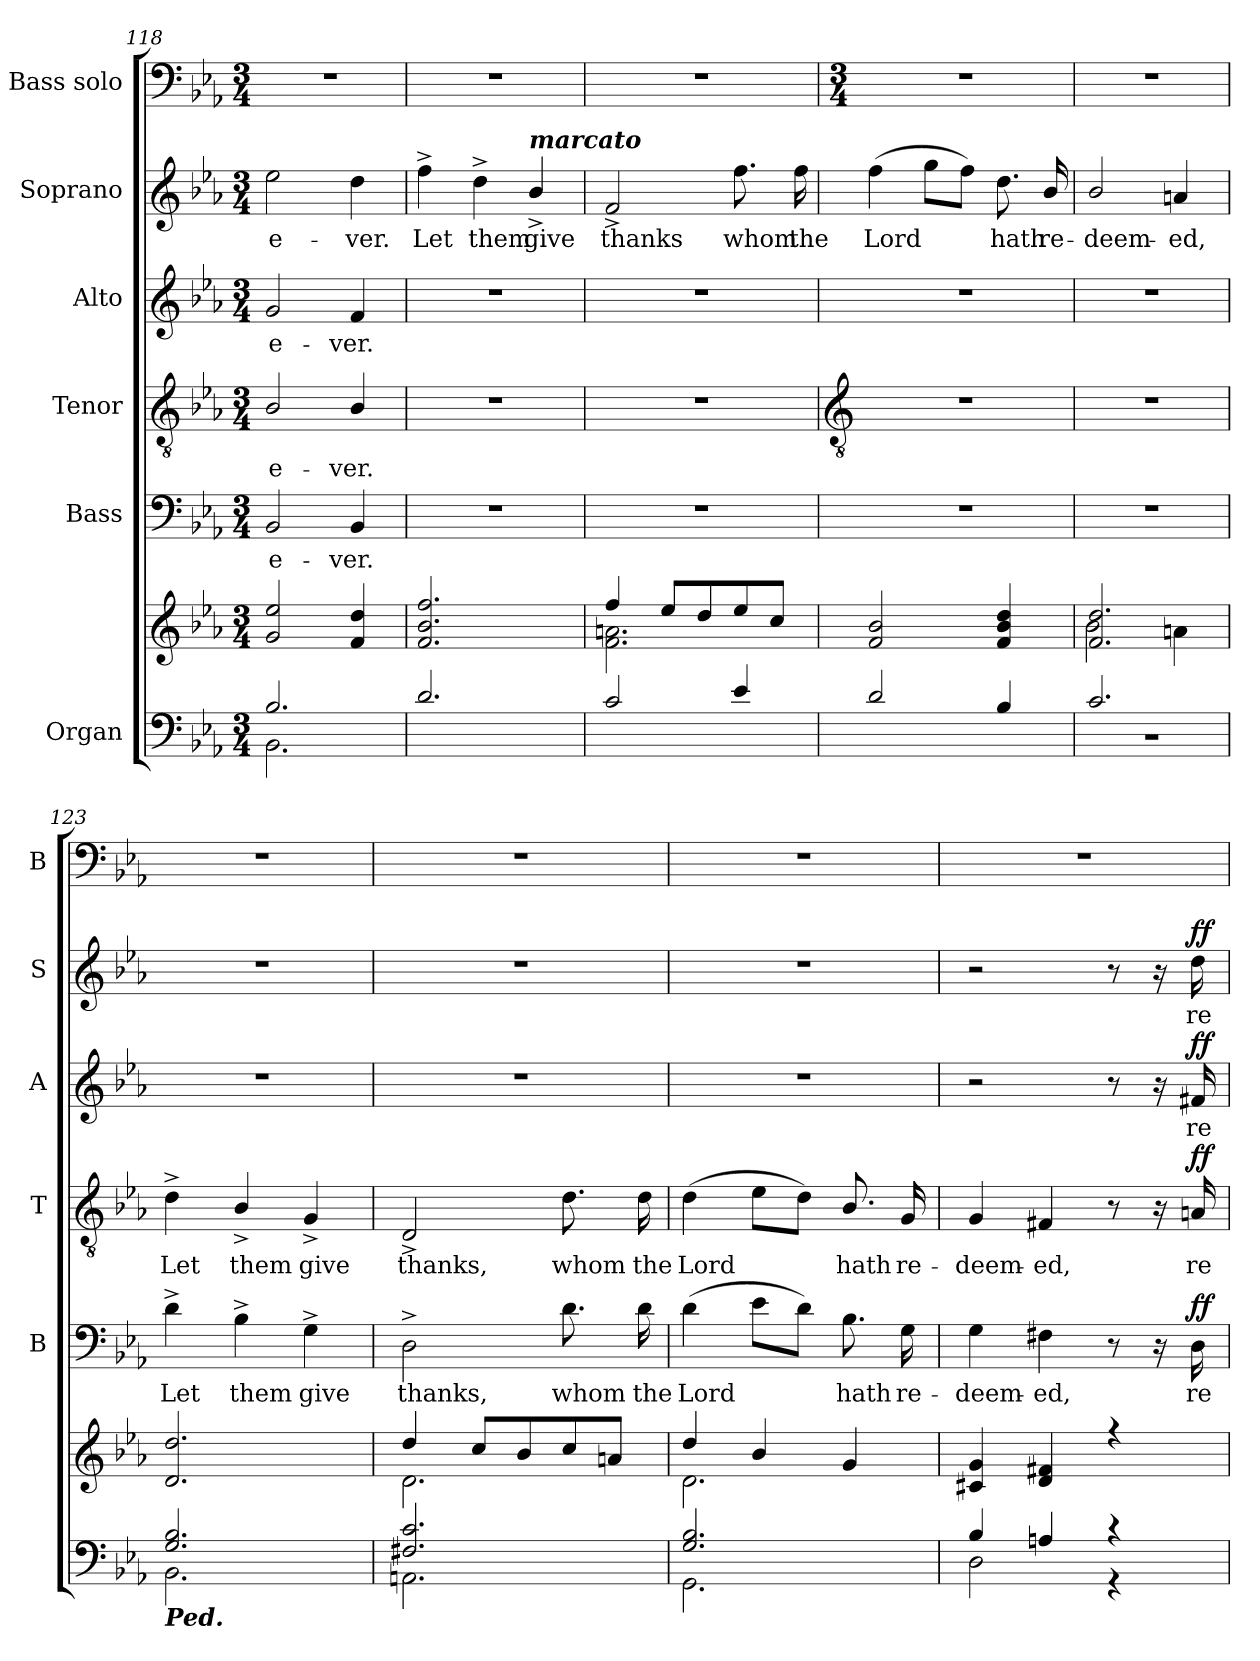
**kern	**kern	**kern	**text	**dynam	**kern	**text	**dynam	**kern	**text	**dynam	**kern	**text	**dynam	**kern
*part6	*part6	*part5	*part5	*part5	*part4	*part4	*part4	*part3	*part3	*part3	*part2	*part2	*part2	*part1
*staff7	*staff6	*staff5	*staff5	*staff5	*staff4	*staff4	*staff4	*staff3	*staff3	*staff3	*staff2	*staff2	*staff2	*staff1
*I"Organ	*	*I"Bass	*	*	*I"Tenor	*	*	*I"Alto	*	*	*I"Soprano	*	*	*I"Bass solo
*	*	*I'B	*	*	*I'T	*	*	*I'A	*	*	*I'S	*	*	*I'B
*clefF4	*clefG2	*clefF4	*	*	*clefGv2	*	*	*clefG2	*	*	*clefG2	*	*	*clefF4
*k[b-e-a-]	*k[b-e-a-]	*k[b-e-a-]	*	*	*k[b-e-a-]	*	*	*k[b-e-a-]	*	*	*k[b-e-a-]	*	*	*k[b-e-a-]
*E-:	*E-:	*E-:	*	*	*E-:	*	*	*E-:	*	*	*E-:	*	*	*E-:
*M3/4	*M3/4	*M3/4	*	*	*M3/4	*	*	*M3/4	*	*	*M3/4	*	*	*M3/4
=118	=118	=118	=118	=118	=118	=118	=118	=118	=118	=118	=118	=118	=118	=118
*^	*^	*	*	*	*	*	*	*	*	*	*	*	*	*
!	!	!	!	!	!LO:LY:b	!	!	!LO:LY:b	!	!	!LO:LY:b	!	!	!LO:LY:b	!	!
2.B-/	2.BB-\	2g 2ee-	2.ryy	2BB-	e-	.	2B-/	e-	.	2g	e-	.	2ee-	e-	.	2.r
!	!	!	!	!	!LO:LY:b	!	!	!LO:LY:b	!	!	!LO:LY:b	!	!	!LO:LY:b	!	!
.	.	4f 4dd	.	4BB-	-ver.	.	4B-/	-ver.	.	4f	-ver.	.	4dd	-ver.	.	.
=119	=119	=119	=119	=119	=119	=119	=119	=119	=119	=119	=119	=119	=119	=119	=119	=119
!	!	!	!	!LO:N:vis=1	!	!	!LO:N:vis=1	!	!	!LO:N:vis=1	!	!	!	!LO:LY:b	!	!
2.d/	2.ryy	2.f 2.b- 2.ff	2.ryy	2.r	.	.	2.r	.	.	2.r	.	.	4ff^	Let	.	2.r
!	!	!	!	!	!	!	!	!	!	!	!	!	!	!LO:LY:b	!	!
.	.	.	.	.	.	.	.	.	.	.	.	.	4dd^	them	.	.
!	!	!	!	!	!	!	!	!	!	!	!	!	!LO:TX:a:Bi:t=marcato	!	!	!
!	!	!	!	!	!	!	!	!	!	!	!	!	!	!LO:LY:b	!	!
.	.	.	.	.	.	.	.	.	.	.	.	.	4b-^/	give	.	.
=120	=120	=120	=120	=120	=120	=120	=120	=120	=120	=120	=120	=120	=120	=120	=120	=120
!	!	!	!	!LO:N:vis=1	!	!	!LO:N:vis=1	!	!	!LO:N:vis=1	!	!	!	!LO:LY:b	!	!
2c/	2.ryy	4ff/	2.f\ 2.an\	2.r	.	.	2.r	.	.	2.r	.	.	2f^	thanks	.	2.r
.	.	8ee-/L	.	.	.	.	.	.	.	.	.	.	.	.	.	.
.	.	8dd/	.	.	.	.	.	.	.	.	.	.	.	.	.	.
!	!	!	!	!	!	!	!	!	!	!	!	!	!	!LO:LY:b	!	!
4e-/	.	8ee-/	.	.	.	.	.	.	.	.	.	.	8.ff	whom	.	.
.	.	8cc/J	.	.	.	.	.	.	.	.	.	.	.	.	.	.
!	!	!	!	!	!	!	!	!	!	!	!	!	!	!LO:LY:b	!	!
.	.	.	.	.	.	.	.	.	.	.	.	.	16ff	the	.	.
!!LO:LB:g=z
=121	=121	=121	=121	=121	=121	=121	=121	=121	=121	=121	=121	=121	=121	=121	=121	=121
*	*	*	*	*	*	*	*clefGv2	*	*	*	*	*	*	*	*	*
*	*	*	*	*	*	*	*	*	*	*	*	*	*	*	*	*M3/4
!	!	!	!	!LO:N:vis=1	!	!	!LO:N:vis=1	!	!	!LO:N:vis=1	!	!	!	!LO:LY:b	!	!
2d/	2.ryy	2f 2b-	2.ryy	2.r	.	.	2.r	.	.	2.r	.	.	(>4ff	Lord	.	2.r
.	.	.	.	.	.	.	.	.	.	.	.	.	8ggL	.	.	.
.	.	.	.	.	.	.	.	.	.	.	.	.	8ffJ)	.	.	.
!	!	!	!	!	!	!	!	!	!	!	!	!	!	!LO:LY:b	!	!
4B-/	.	4f 4b- 4dd	.	.	.	.	.	.	.	.	.	.	8.dd	hath	.	.
!	!	!	!	!	!	!	!	!	!	!	!	!	!	!LO:LY:b	!	!
.	.	.	.	.	.	.	.	.	.	.	.	.	16b-/	re-	.	.
=122	=122	=122	=122	=122	=122	=122	=122	=122	=122	=122	=122	=122	=122	=122	=122	=122
!	!LO:N:vis=1	!	!	!LO:N:vis=1	!	!	!LO:N:vis=1	!	!	!LO:N:vis=1	!	!	!	!LO:LY:b	!	!
2.c/	2.r	2.f 2.dd	2b-\	2.r	.	.	2.r	.	.	2.r	.	.	2b-/	-deem-	.	2.r
!	!	!	!	!	!	!	!	!	!	!	!	!	!	!LO:LY:b	!	!
.	.	.	4an\	.	.	.	.	.	.	.	.	.	4an	-ed,	.	.
=123	=123	=123	=123	=123	=123	=123	=123	=123	=123	=123	=123	=123	=123	=123	=123	=123
!LO:TX:b:Bi:t=Ped.	!	!	!	!	!	!	!	!	!	!	!	!	!	!	!	!
!	!	!	!	!	!LO:LY:b	!	!	!LO:LY:b	!	!LO:N:vis=1	!	!	!LO:N:vis=1	!	!	!
2.G/ 2.B-/	2.BB-\	2.d 2.dd	2.ryy	4d^	Let	.	4d^	Let	.	2.r	.	.	2.r	.	.	2.r
!	!	!	!	!	!LO:LY:b	!	!	!LO:LY:b	!	!	!	!	!	!	!	!
.	.	.	.	4B-^\	them	.	4B-^/	them	.	.	.	.	.	.	.	.
!	!	!	!	!	!LO:LY:b	!	!	!LO:LY:b	!	!	!	!	!	!	!	!
.	.	.	.	4G^	give	.	4G^	give	.	.	.	.	.	.	.	.
=124	=124	=124	=124	=124	=124	=124	=124	=124	=124	=124	=124	=124	=124	=124	=124	=124
!	!	!	!	!	!LO:LY:b	!	!	!LO:LY:b	!	!LO:N:vis=1	!	!	!LO:N:vis=1	!	!	!
2.F#X/ 2.c/	2.AAn\	4dd/	2.d\	2D^	thanks,	.	2D^	thanks,	.	2.r	.	.	2.r	.	.	2.r
.	.	8cc/L	.	.	.	.	.	.	.	.	.	.	.	.	.	.
.	.	8b-/	.	.	.	.	.	.	.	.	.	.	.	.	.	.
!	!	!	!	!	!LO:LY:b	!	!	!LO:LY:b	!	!	!	!	!	!	!	!
.	.	8cc/	.	8.d	whom	.	8.d	whom	.	.	.	.	.	.	.	.
.	.	8anJ	.	.	.	.	.	.	.	.	.	.	.	.	.	.
!	!	!	!	!	!LO:LY:b	!	!	!LO:LY:b	!	!	!	!	!	!	!	!
.	.	.	.	16d	the	.	16d	the	.	.	.	.	.	.	.	.
=125	=125	=125	=125	=125	=125	=125	=125	=125	=125	=125	=125	=125	=125	=125	=125	=125
!	!	!	!	!	!LO:LY:b	!	!	!LO:LY:b	!	!LO:N:vis=1	!	!	!LO:N:vis=1	!	!	!
2.G/ 2.B-/	2.GG\	4dd/	2.d\	(>4d	Lord	.	(>4d	Lord	.	2.r	.	.	2.r	.	.	2.r
.	.	4b-/	.	8e-L	.	.	8e-L	.	.	.	.	.	.	.	.	.
.	.	.	.	8dJ)	.	.	8dJ)	.	.	.	.	.	.	.	.	.
!	!	!	!	!	!LO:LY:b	!	!	!LO:LY:b	!	!	!	!	!	!	!	!
.	.	4g	.	8.B-	hath	.	8.B-/	hath	.	.	.	.	.	.	.	.
!	!	!	!	!	!LO:LY:b	!	!	!LO:LY:b	!	!	!	!	!	!	!	!
.	.	.	.	16G	re-	.	16G	re-	.	.	.	.	.	.	.	.
=126	=126	=126	=126	=126	=126	=126	=126	=126	=126	=126	=126	=126	=126	=126	=126	=126
!	!	!	!	!	!LO:LY:b	!	!	!LO:LY:b	!	!	!	!	!	!	!	!
4B-/	2D\	4c#X 4g	2.ryy	4G	-deem-	.	4G	-deem-	.	2r	.	.	2r	.	.	2.r
!	!	!	!	!	!LO:LY:b	!	!	!LO:LY:b	!	!	!	!	!	!	!	!
4An/	.	4d 4f#X	.	4F#X	-ed,	.	4F#X	-ed,	.	.	.	.	.	.	.	.
4r	4r	4r	.	8r	.	.	8r	.	.	8r	.	.	8r	.	.	.
.	.	.	.	16r	.	.	16r	.	.	16r	.	.	16r	.	.	.
!	!	!	!	!	!LO:LY:b	!LO:DY:b	!	!LO:LY:b	!LO:DY:b	!	!LO:LY:b	!LO:DY:b	!	!LO:LY:b	!LO:DY:b	!
.	.	.	.	16D	re-	ff	16An	re-	ff	16f#X	re-	ff	16dd	re-	ff	.
*v	*v	*	*	*	*	*	*	*	*	*	*	*	*	*	*	*
*	*v	*v	*	*	*	*	*	*	*	*	*	*	*	*	*
=	=	=	=	=	=	=	=	=	=	=	=	=	=	=
*-	*-	*-	*-	*-	*-	*-	*-	*-	*-	*-	*-	*-	*-	*-
